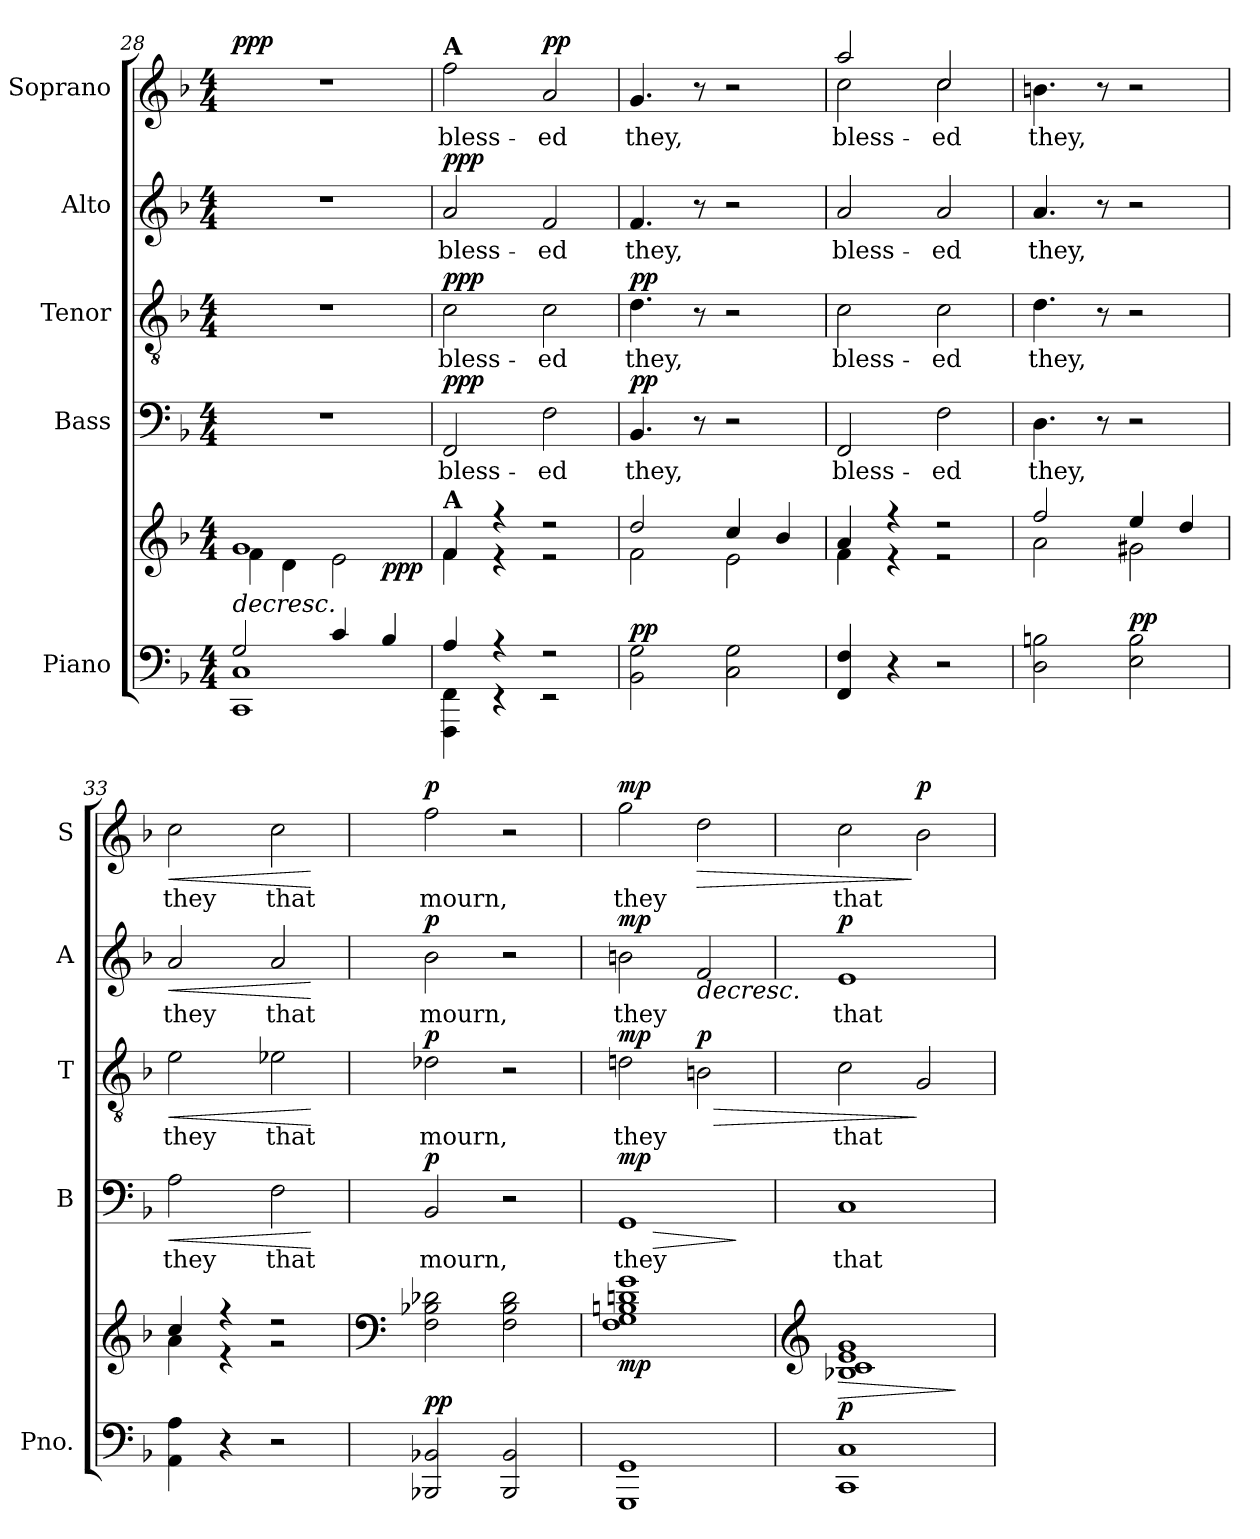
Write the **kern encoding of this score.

**kern	**kern	**dynam	**kern	**text	**dynam	**kern	**text	**dynam	**kern	**text	**dynam	**kern	**text	**dynam
*part5	*part5	*part5	*part4	*part4	*part4	*part3	*part3	*part3	*part2	*part2	*part2	*part1	*part1	*part1
*staff6	*staff5	*staff5/6	*staff4	*staff4	*staff4	*staff3	*staff3	*staff3	*staff2	*staff2	*staff2	*staff1	*staff1	*staff1
*I"Piano	*	*	*I"Bass	*	*	*I"Tenor	*	*	*I"Alto	*	*	*I"Soprano	*	*
*I'Pno.	*	*	*I'B	*	*	*I'T	*	*	*I'A	*	*	*I'S	*	*
!!LO:PB:g=z
*clefF4	*clefG2	*	*clefF4	*	*	*clefGv2	*	*	*clefG2	*	*	*clefG2	*	*
*k[b-]	*k[b-]	*	*k[b-]	*	*	*k[b-]	*	*	*k[b-]	*	*	*k[b-]	*	*
*M4/4	*M4/4	*	*M4/4	*	*	*M4/4	*	*	*M4/4	*	*	*M4/4	*	*
=28	=28	=28	=28	=28	=28	=28	=28	=28	=28	=28	=28	=28	=28	=28
*^	*	*	*	*	*	*	*	*	*	*	*	*	*	*
!	!	!	!LO:HP:b	!	!	!	!	!	!	!	!	!	!	!	!LO:DY:a
*	*	*^	*	*	*	*	*	*	*	*	*	*	*	*	*
*	*	*	*^	*	*	*	*	*	*	*	*	*	*	*	*	*
2G/	1CC 1C	1g	4f\	2.ryy	>	1r	.	.	1r	.	.	1r	.	.	1r	.	ppp
.	.	.	4d\	.	.	.	.	.	.	.	.	.	.	.	.	.	.
4c/	.	.	2e\	.	.	.	.	.	.	.	.	.	.	.	.	.	.
!	!	!	!	!	!LO:DY:b	!	!	!	!	!	!	!	!	!	!	!	!
4B-/	.	.	.	4ryy	ppp	.	.	.	.	.	.	.	.	.	.	.	.
*v	*v	*	*	*	*	*	*	*	*	*	*	*	*	*	*	*	*
.	.	.	.	]	.	.	.	.	.	.	.	.	.	.	.	.
*	*v	*v	*v	*	*	*	*	*	*	*	*	*	*	*	*	*
=29	=29	=29	=29	=29	=29	=29	=29	=29	=29	=29	=29	=29	=29	=29
*	*	*	*	*	*	*	*	*	*	*	*	*MM72	*	*
*^	*^	*	*	*	*	*	*	*	*	*	*	*	*	*
*	*	*	*^	*	*	*	*	*	*	*	*	*	*	*	*	*
!	!	!	!	!	!	!	!	!	!	!	!	!	!	!	!LO:TX:a:B:t=A	!	!
!	!	!LO:TX:a:B:t=A	!	!	!	!	!	!	!	!	!	!	!	!	!	!	!
!	!	!	!	!	!	!	!LO:LY:b	!LO:DY:a	!	!LO:LY:b	!LO:DY:a	!	!LO:LY:b	!LO:DY:a	!	!LO:LY:b	!
*	*	*	*v	*v	*	*	*	*	*	*	*	*	*	*	*	*	*
4A/	4FFF\ 4FF\	4f/	4f\	.	2FF/	bless-	ppp	2c\	bless-	ppp	2a/	bless-	ppp	2ff\	bless-	.
4r	4r	4r	4r	.	.	.	.	.	.	.	.	.	.	.	.	.
!	!	!	!	!	!	!LO:LY:b	!	!	!LO:LY:b	!	!	!LO:LY:b	!	!	!LO:LY:b	!LO:DY:a
2r	2r	2r	2r	.	2F\	-ed	.	2c\	-ed	.	2f/	-ed	.	2a/	-ed	pp
=30	=30	=30	=30	=30	=30	=30	=30	=30	=30	=30	=30	=30	=30	=30	=30	=30
!	!	!	!	!LO:DY:a=2	!	!LO:LY:b	!LO:DY:a	!	!LO:LY:b	!LO:DY:a	!	!LO:LY:b	!	!	!LO:LY:b	!
*v	*v	*	*	*	*	*	*	*	*	*	*	*	*	*	*	*
2BB-\ 2G\	2dd/	2f\	pp	4.BB-/	they,	pp	4.d\	they,	pp	4.f/	they,	.	4.g/	they,	.
.	.	.	.	8r	.	.	8r	.	.	8r	.	.	8r	.	.
2C\ 2G\	4cc/	2e\	.	2r	.	.	2r	.	.	2r	.	.	2r	.	.
.	4b-/	.	.	.	.	.	.	.	.	.	.	.	.	.	.
=31	=31	=31	=31	=31	=31	=31	=31	=31	=31	=31	=31	=31	=31	=31	=31
!	!	!	!	!	!LO:LY:b	!	!	!LO:LY:b	!	!	!LO:LY:b	!	!	!LO:LY:b	!
*	*	*	*	*	*	*	*	*	*	*	*	*	*^	*	*
4FF/ 4F/	4a/	4f\	.	2FF/	bless-	.	2c\	bless-	.	2a/	bless-	.	2aa/	2cc\	bless-	.
4r	4r	4r	.	.	.	.	.	.	.	.	.	.	.	.	.	.
!	!	!	!	!	!LO:LY:b	!	!	!LO:LY:b	!	!	!LO:LY:b	!	!	!	!LO:LY:b	!
2r	2r	2r	.	2F\	-ed	.	2c\	-ed	.	2a/	-ed	.	2cc/	2cc\	-ed	.
=32	=32	=32	=32	=32	=32	=32	=32	=32	=32	=32	=32	=32	=32	=32	=32	=32
!	!	!	!	!	!LO:LY:b	!	!	!LO:LY:b	!	!	!LO:LY:b	!	!	!	!LO:LY:b	!
*	*	*	*	*	*	*	*	*	*	*	*	*	*v	*v	*	*
2D\ 2Bn\	2ff/	2a\	.	4.D\	they,	.	4.d\	they,	.	4.a/	they,	.	4.bn\	they,	.
.	.	.	.	8r	.	.	8r	.	.	8r	.	.	8r	.	.
!	!	!	!LO:DY:a=2	!	!	!	!	!	!	!	!	!	!	!	!
2E\ 2B\	4ee/	2g#X\	pp	2r	.	.	2r	.	.	2r	.	.	2r	.	.
.	4dd/	.	.	.	.	.	.	.	.	.	.	.	.	.	.
=33	=33	=33	=33	=33	=33	=33	=33	=33	=33	=33	=33	=33	=33	=33	=33
!	!	!	!	!	!LO:LY:b	!LO:HP:b	!	!LO:LY:b	!LO:HP:b	!	!LO:LY:b	!LO:HP:b	!	!LO:LY:b	!LO:HP:b
4AA\ 4A\	4cc/	4a\	.	2A\	they	<	2e\	they	<	2a/	they	<	2cc\	they	<
4r	4r	4r	.	.	.	.	.	.	.	.	.	.	.	.	.
!	!	!	!	!	!LO:LY:b	!	!	!LO:LY:b	!	!	!LO:LY:b	!	!	!LO:LY:b	!
2r	2r	2r	.	2F\	that	.	2e-X\	that	.	2a/	that	.	2cc\	that	.
*	*v	*v	*	*	*	*	*	*	*	*	*	*	*	*	*
.	.	.	.	.	[	.	.	[	.	.	[	.	.	[
=34	=34	=34	=34	=34	=34	=34	=34	=34	=34	=34	=34	=34	=34	=34
*	*clefF4	*	*	*	*	*	*	*	*	*	*	*	*	*
!	!	!LO:DY:a=2	!	!LO:LY:b	!LO:DY:a	!	!LO:LY:b	!LO:DY:a	!	!LO:LY:b	!LO:DY:a	!	!LO:LY:b	!LO:DY:a
2BBB-X/ 2BB-X/	2F\ 2B-X\ 2d-X\	pp	2BB-/	mourn,	p	2d-X\	mourn,	p	2b-\	mourn,	p	2ff\	mourn,	p
2BBB-/ 2BB-/	2F\ 2B-\ 2d-\	.	2r	.	.	2r	.	.	2r	.	.	2r	.	.
!!LO:LB:g=z
=35	=35	=35	=35	=35	=35	=35	=35	=35	=35	=35	=35	=35	=35	=35
!	!	!LO:DY:b	!	!LO:LY:b	!LO:HP:b	!	!LO:LY:b	!	!	!LO:LY:b	!	!	!LO:LY:b	!
!	!	!	!	!	!LO:DY:n=1:a	!	!	!LO:DY:a	!	!	!LO:DY:a	!	!	!LO:DY:a
1GGG 1GG	1F 1G 1Bn 1dn 1g	mp	1GG	they	> mp	2dn\	they	mp	2bn\	they	mp	2gg\	they	mp
!	!	!	!	!	!	!	!	!LO:HP:b	!	!	!LO:HP:b	!	!	!LO:HP:b
!	!	!	!	!	!	!	!	!LO:DY:n=1:a	!	!	!	!	!	!
.	.	.	.	.	.	2Bn\	.	> p	2f/	.	>	2dd\	.	>
.	.	.	.	.	]	.	.	.	.	.	.	.	.	.
=36	=36	=36	=36	=36	=36	=36	=36	=36	=36	=36	=36	=36	=36	=36
*	*clefG2	*	*	*	*	*	*	*	*	*	*	*	*	*
!	!	!LO:HP:b	!	!LO:LY:b	!	!	!LO:LY:b	!	!	!LO:LY:b	!	!	!LO:LY:b	!
!	!	!LO:DY:n=1:a=2	!	!	!	!	!	!	!	!	!LO:DY:a	!	!	!
1CC 1C	1B-X 1c 1e 1g	> p	1C	that	.	2c\	that	.	1e	that	p	2cc\	that	.
!	!	!	!	!	!	!	!	!	!	!	!	!	!	!LO:DY:n=1:a
.	.	.	.	.	.	2G/	.	]	.	.	.	2b-\	.	] p
.	.	]	.	.	.	.	.	.	.	.	]	.	.	.
=	=	=	=	=	=	=	=	=	=	=	=	=	=	=
*-	*-	*-	*-	*-	*-	*-	*-	*-	*-	*-	*-	*-	*-	*-
